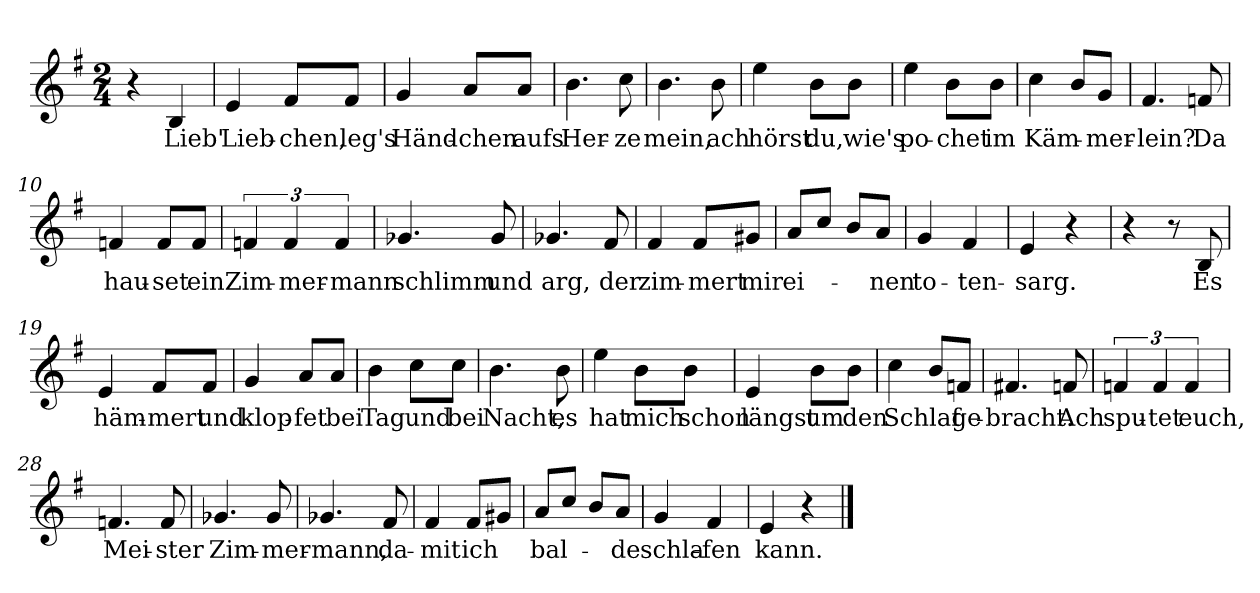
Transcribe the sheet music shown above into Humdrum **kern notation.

**kern	**text
*part1	*part1
*staff1	*staff1
*clefG2	*
*k[f#]	*
*M2/4	*
=1	=1
4r	.
!	!LO:LY:b
4B/	Lieb'
=2	=2
!	!LO:LY:b
4e/	Lieb-
!	!LO:LY:b
8f#/L	-chen,
!	!LO:LY:b
8f#/J	leg's
=3	=3
!	!LO:LY:b
4g/	Händ-
!	!LO:LY:b
8a/L	-chen
!	!LO:LY:b
8a/J	aufs
=4	=4
!	!LO:LY:b
4.b\	Her-
!	!LO:LY:b
8cc\	-ze
=5	=5
!	!LO:LY:b
4.b\	mein,
!	!LO:LY:b
8b\	ach
=6	=6
!	!LO:LY:b
4ee\	hörst
!	!LO:LY:b
8b\L	du,
!	!LO:LY:b
8b\J	wie's
=7	=7
!	!LO:LY:b
4ee\	po-
!	!LO:LY:b
8b\L	-chet
!	!LO:LY:b
8b\J	im
=8	=8
!	!LO:LY:b
4cc\	Käm-
8b/L	.
!	!LO:LY:b
8g/J	-mer-
!!LO:LB:g=z
=9	=9
!	!LO:LY:b
4.f#/	-lein?
!	!LO:LY:b
8fn/	Da
=10	=10
!	!LO:LY:b
4fn/	hau-
!	!LO:LY:b
8f/L	-set
!	!LO:LY:b
8f/J	ein
=11	=11
!	!LO:LY:b
6fn/	Zim-
!	!LO:LY:b
6f/	-mer-
!	!LO:LY:b
6f/	-mann
=12	=12
!	!LO:LY:b
4.g-X/	schlimm
!	!LO:LY:b
8g-/	und
=13	=13
!	!LO:LY:b
4.g-X/	arg,
!	!LO:LY:b
8f#/	der
=14	=14
!	!LO:LY:b
4f#/	zim-
!	!LO:LY:b
8f#/L	-mert
!	!LO:LY:b
8g#X/J	mir
=15	=15
!	!LO:LY:b
8a/L	ei-
8cc/J	.
8b/L	.
!	!LO:LY:b
8a/J	-nen
=16	=16
!	!LO:LY:b
4g/	to-
!	!LO:LY:b
4f#/	-ten-
=17	=17
!	!LO:LY:b
4e/	-sarg.
4r	.
=18	=18
4r	.
8r	.
!	!LO:LY:b
8B/	Es
!!LO:LB:g=z
=19	=19
!	!LO:LY:b
4e/	häm-
!	!LO:LY:b
8f#/L	-mert
!	!LO:LY:b
8f#/J	und
=20	=20
!	!LO:LY:b
4g/	klop-
!	!LO:LY:b
8a/L	-fet
!	!LO:LY:b
8a/J	-bei
=21	=21
!	!LO:LY:b
4b\	Tag
!	!LO:LY:b
8cc\L	und
!	!LO:LY:b
8cc\J	bei
=22	=22
!	!LO:LY:b
4.b\	Nacht,
!	!LO:LY:b
8b\	es
=23	=23
!	!LO:LY:b
4ee\	hat
!	!LO:LY:b
8b\L	mich
!	!LO:LY:b
8b\J	schon
=24	=24
!	!LO:LY:b
4e/	längst
!	!LO:LY:b
8b\L	um
!	!LO:LY:b
8b\J	den
=25	=25
!	!LO:LY:b
4cc\	Schlaf
8b/L	.
!	!LO:LY:b
8fn/J	ge-
=26	=26
!	!LO:LY:b
4.f#X/	-bracht.
!	!LO:LY:b
8fn/	Ach
!!LO:LB:g=z
=27	=27
!	!LO:LY:b
6fn/	spu-
!	!LO:LY:b
6f/	-tet
!	!LO:LY:b
6f/	euch,
=28	=28
!	!LO:LY:b
4.fn/	Mei-
!	!LO:LY:b
8f/	-ster
=29	=29
!	!LO:LY:b
4.g-X/	Zim-
!	!LO:LY:b
8g-/	-mer-
=30	=30
!	!LO:LY:b
4.g-X/	-mann,
!	!LO:LY:b
8f#/	da-
=31	=31
!	!LO:LY:b
4f#/	-mit
!	!LO:LY:b
8f#/L	ich
8g#X/J	.
=32	=32
!	!LO:LY:b
8a/L	bal-
8cc/J	.
8b/L	.
!	!LO:LY:b
8a/J	-de
=33	=33
!	!LO:LY:b
4g/	schla-
!	!LO:LY:b
4f#/	-fen
=34	=34
!	!LO:LY:b
4e/	kann.
4r	.
==	==
*-	*-
